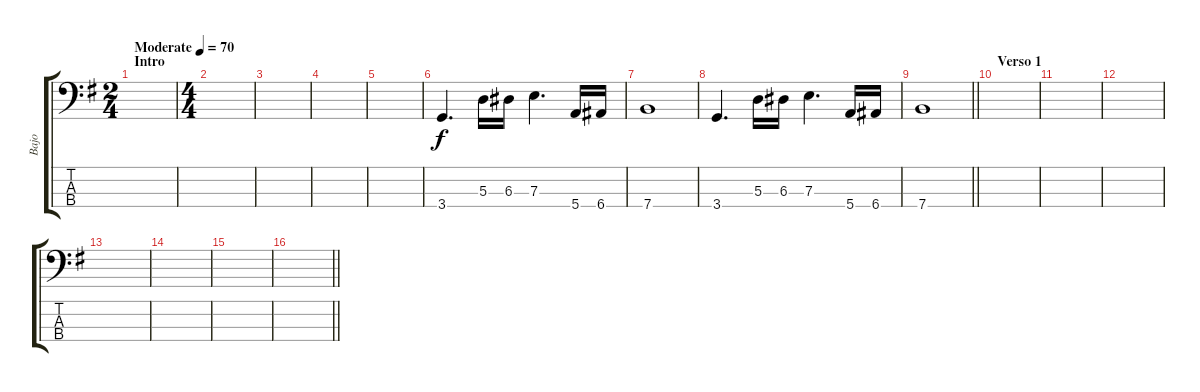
\track ("Bajo" "Bajo") {instrument electricbassfinger}
\staff {score tabs}
\tuning (G2 D2 A1 E1) {hide}
\ts (2 4)
\section ("" "Intro")
\tempo (70 "Moderate")
\clef f4
\ks g
|
\ts (4 4)
|
|
|
|
3.4.4{d} 5.3.16 6.3.16 7.3.4{d} 5.4.16 6.4.16 |
7.4.1 |
3.4.4{d} 5.3.16 6.3.16 7.3.4{d} 5.4.16 6.4.16 |
\barLineRight lightlight
7.4.1 |
\section ("" "Verso 1")
|
|
|
|
|
|
\barLineRight lightlight
